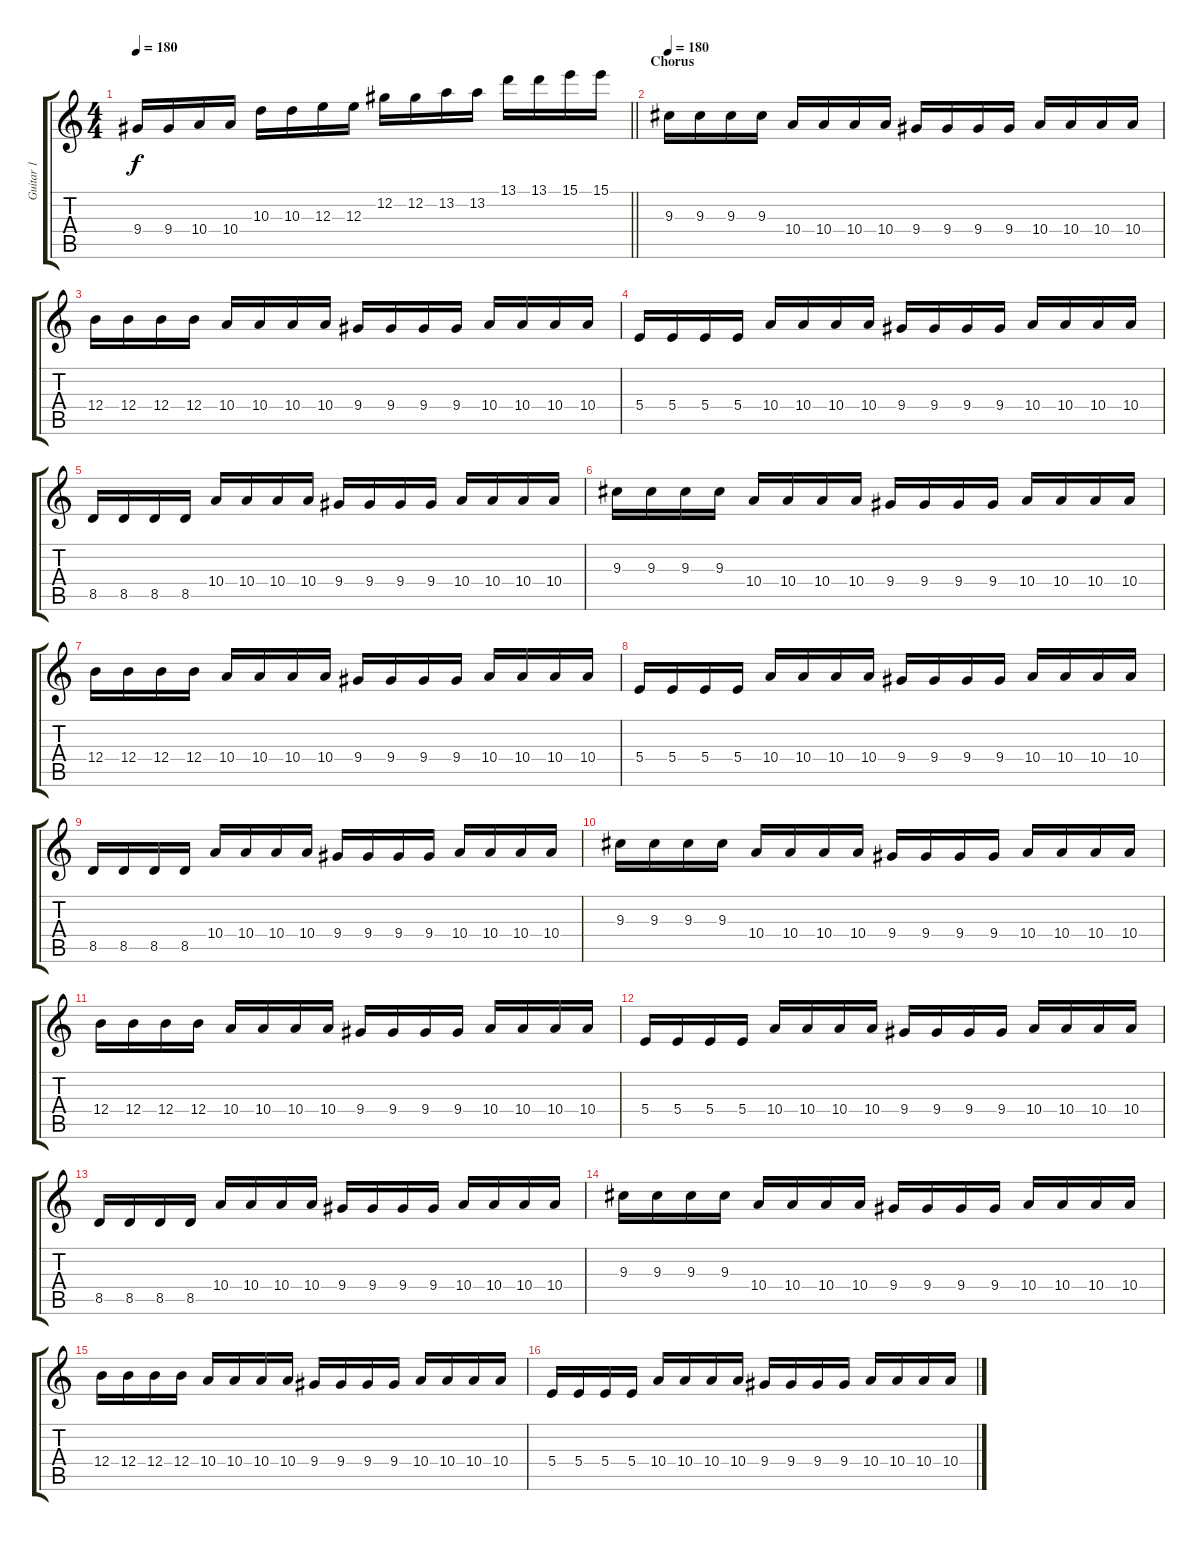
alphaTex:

\track ("Guitar 1" "Guitar 1") {instrument distortionguitar}
\staff {score tabs}
\tuning (Db4 Ab3 E3 B2 Gb2 B1) {hide}
\ts (4 4)
\tempo 180
\clef g2
\barLineRight lightlight
\ks c
9.4.16{dy f} 9.4.16 10.4.16 10.4.16 10.3.16 10.3.16 12.3.16 12.3.16 12.2.16 12.2.16 13.2.16 13.2.16 13.1.16 13.1.16 15.1.16 15.1.16 |
\section ("" "Chorus")
\tempo 180
9.3.16 9.3.16 9.3.16 9.3.16 10.4.16 10.4.16 10.4.16 10.4.16 9.4.16 9.4.16 9.4.16 9.4.16 10.4.16 10.4.16 10.4.16 10.4.16 |
12.4.16 12.4.16 12.4.16 12.4.16 10.4.16 10.4.16 10.4.16 10.4.16 9.4.16 9.4.16 9.4.16 9.4.16 10.4.16 10.4.16 10.4.16 10.4.16 |
5.4.16 5.4.16 5.4.16 5.4.16 10.4.16 10.4.16 10.4.16 10.4.16 9.4.16 9.4.16 9.4.16 9.4.16 10.4.16 10.4.16 10.4.16 10.4.16 |
8.5.16 8.5.16 8.5.16 8.5.16 10.4.16 10.4.16 10.4.16 10.4.16 9.4.16 9.4.16 9.4.16 9.4.16 10.4.16 10.4.16 10.4.16 10.4.16 |
9.3.16 9.3.16 9.3.16 9.3.16 10.4.16 10.4.16 10.4.16 10.4.16 9.4.16 9.4.16 9.4.16 9.4.16 10.4.16 10.4.16 10.4.16 10.4.16 |
12.4.16 12.4.16 12.4.16 12.4.16 10.4.16 10.4.16 10.4.16 10.4.16 9.4.16 9.4.16 9.4.16 9.4.16 10.4.16 10.4.16 10.4.16 10.4.16 |
5.4.16 5.4.16 5.4.16 5.4.16 10.4.16 10.4.16 10.4.16 10.4.16 9.4.16 9.4.16 9.4.16 9.4.16 10.4.16 10.4.16 10.4.16 10.4.16 |
8.5.16 8.5.16 8.5.16 8.5.16 10.4.16 10.4.16 10.4.16 10.4.16 9.4.16 9.4.16 9.4.16 9.4.16 10.4.16 10.4.16 10.4.16 10.4.16 |
9.3.16 9.3.16 9.3.16 9.3.16 10.4.16 10.4.16 10.4.16 10.4.16 9.4.16 9.4.16 9.4.16 9.4.16 10.4.16 10.4.16 10.4.16 10.4.16 |
12.4.16 12.4.16 12.4.16 12.4.16 10.4.16 10.4.16 10.4.16 10.4.16 9.4.16 9.4.16 9.4.16 9.4.16 10.4.16 10.4.16 10.4.16 10.4.16 |
5.4.16 5.4.16 5.4.16 5.4.16 10.4.16 10.4.16 10.4.16 10.4.16 9.4.16 9.4.16 9.4.16 9.4.16 10.4.16 10.4.16 10.4.16 10.4.16 |
8.5.16 8.5.16 8.5.16 8.5.16 10.4.16 10.4.16 10.4.16 10.4.16 9.4.16 9.4.16 9.4.16 9.4.16 10.4.16 10.4.16 10.4.16 10.4.16 |
9.3.16 9.3.16 9.3.16 9.3.16 10.4.16 10.4.16 10.4.16 10.4.16 9.4.16 9.4.16 9.4.16 9.4.16 10.4.16 10.4.16 10.4.16 10.4.16 |
12.4.16 12.4.16 12.4.16 12.4.16 10.4.16 10.4.16 10.4.16 10.4.16 9.4.16 9.4.16 9.4.16 9.4.16 10.4.16 10.4.16 10.4.16 10.4.16 |
5.4.16 5.4.16 5.4.16 5.4.16 10.4.16 10.4.16 10.4.16 10.4.16 9.4.16 9.4.16 9.4.16 9.4.16 10.4.16 10.4.16 10.4.16 10.4.16
